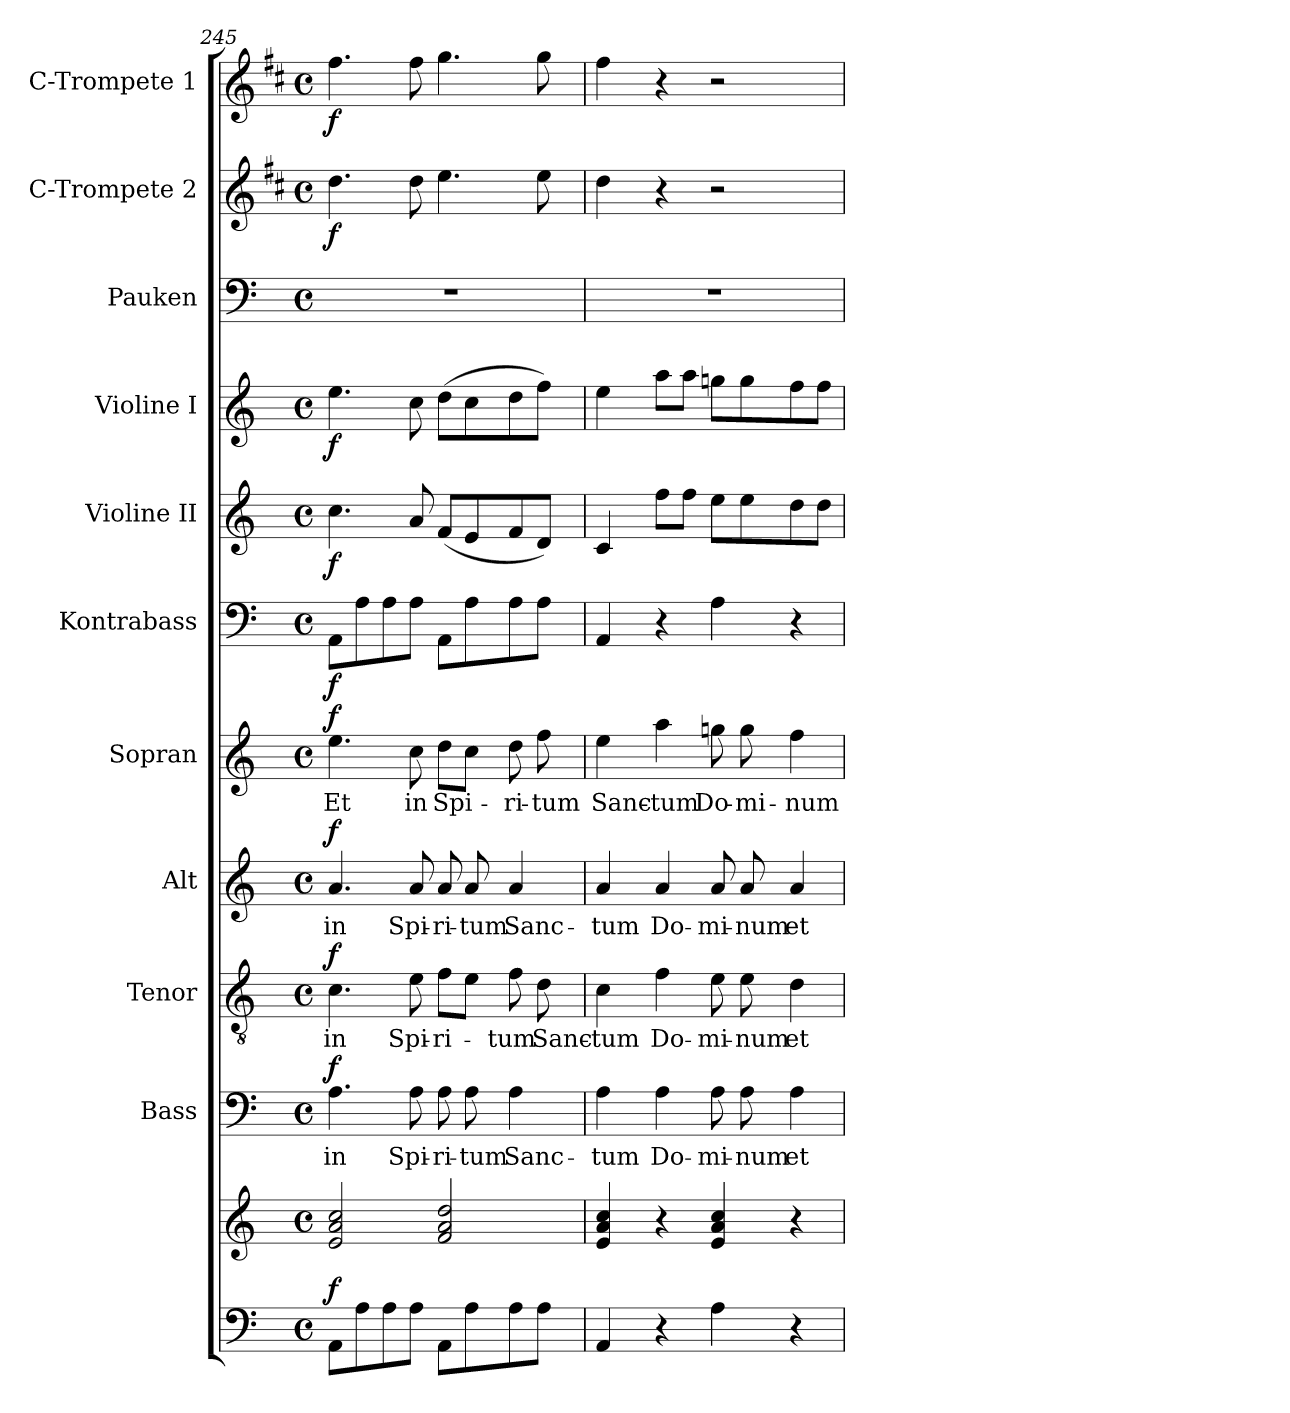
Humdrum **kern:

**kern	**kern	**dynam	**kern	**text	**dynam	**kern	**text	**dynam	**kern	**text	**dynam	**kern	**text	**dynam	**kern	**dynam	**kern	**dynam	**kern	**dynam	**kern	**kern	**dynam	**kern	**dynam
*part11	*part11	*part11	*part10	*part10	*part10	*part9	*part9	*part9	*part8	*part8	*part8	*part7	*part7	*part7	*part6	*part6	*part5	*part5	*part4	*part4	*part3	*part2	*part2	*part1	*part1
*staff12	*staff11	*staff11/12	*staff10	*staff10	*staff10	*staff9	*staff9	*staff9	*staff8	*staff8	*staff8	*staff7	*staff7	*staff7	*staff6	*staff6	*staff5	*staff5	*staff4	*staff4	*staff3	*staff2	*staff2	*staff1	*staff1
*	*	*	*I"Bass	*	*	*I"Tenor	*	*	*I"Alt	*	*	*I"Sopran	*	*	*I"Kontrabass	*	*I"Violine II	*	*I"Violine I	*	*I"Pauken	*I"C-Trompete 2	*	*I"C-Trompete 1	*
*	*	*	*I'B.	*	*	*I'T.	*	*	*I'A.	*	*	*I'S.	*	*	*I'Kb.	*	*I'Vl. II	*	*I'Vl. I	*	*I'Pk.	*I'C Trp. 2	*	*I'C Trp. 1	*
*clefF4	*clefG2	*	*clefF4	*	*	*clefGv2	*	*	*clefG2	*	*	*clefG2	*	*	*clefF4	*	*clefG2	*	*clefG2	*	*clefF4	*clefG2	*	*clefG2	*
*	*	*	*	*	*	*	*	*	*	*	*	*	*	*	*ITrd7c12	*	*	*	*	*	*	*ITrd1c2	*	*ITrd1c2	*
*k[]	*k[]	*	*k[]	*	*	*k[]	*	*	*k[]	*	*	*k[]	*	*	*k[]	*	*k[]	*	*k[]	*	*k[]	*k[]	*	*k[]	*
*C:	*C:	*	*C:	*	*	*C:	*	*	*C:	*	*	*C:	*	*	*C:	*	*C:	*	*C:	*	*C:	*C:	*	*C:	*
*M4/4	*M4/4	*	*M4/4	*	*	*M4/4	*	*	*M4/4	*	*	*M4/4	*	*	*M4/4	*	*M4/4	*	*M4/4	*	*M4/4	*M4/4	*	*M4/4	*
*met(c)	*met(c)	*	*met(c)	*	*	*met(c)	*	*	*met(c)	*	*	*met(c)	*	*	*met(c)	*	*met(c)	*	*met(c)	*	*met(c)	*met(c)	*	*met(c)	*
=245	=245	=245	=245	=245	=245	=245	=245	=245	=245	=245	=245	=245	=245	=245	=245	=245	=245	=245	=245	=245	=245	=245	=245	=245	=245
!	!	!LO:DY:a=2	!	!LO:LY:b	!LO:DY:a	!	!LO:LY:b	!LO:DY:a	!	!LO:LY:b	!LO:DY:a	!	!LO:LY:b	!LO:DY:a	!	!LO:DY:b	!	!LO:DY:b	!	!LO:DY:b	!	!	!LO:DY:b	!	!LO:DY:b
8AA\L	2e/ 2a/ 2cc/	f	4.A\	in	f	4.c\	in	f	4.a/	in	f	4.ee\	Et	f	8AAA\L	f	4.cc\	f	4.ee\	f	1r	4.cc\	f	4.ee\	f
8A\	.	.	.	.	.	.	.	.	.	.	.	.	.	.	8AA\	.	.	.	.	.	.	.	.	.	.
8A\	.	.	.	.	.	.	.	.	.	.	.	.	.	.	8AA\	.	.	.	.	.	.	.	.	.	.
!	!	!	!	!LO:LY:b	!	!	!LO:LY:b	!	!	!LO:LY:b	!	!	!LO:LY:b	!	!	!	!	!	!	!	!	!	!	!	!
8A\J	.	.	8A\	Spi-	.	8e\	Spi-	.	8a/	Spi-	.	8cc\	in	.	8AA\J	.	8a/	.	8cc\	.	.	8cc\	.	8ee\	.
!	!	!	!	!LO:LY:b	!	!	!LO:LY:b	!	!	!LO:LY:b	!	!	!LO:LY:b	!	!	!	!	!	!	!	!	!	!	!	!
8AA\L	2f/ 2a/ 2dd/	.	8A\	-ri-	.	8f\L	-ri-	.	8a/	-ri-	.	8dd\L	Spi-	.	8AAA\L	.	(<8f/L	.	(>8dd\L	.	.	4.dd\	.	4.ff\	.
!	!	!	!	!LO:LY:b	!	!	!	!	!	!LO:LY:b	!	!	!	!	!	!	!	!	!	!	!	!	!	!	!
8A\	.	.	8A\	-tum	.	8e\J	.	.	8a/	-tum	.	8cc\J	.	.	8AA\	.	8e/	.	8cc\	.	.	.	.	.	.
!	!	!	!	!LO:LY:b	!	!	!LO:LY:b	!	!	!LO:LY:b	!	!	!LO:LY:b	!	!	!	!	!	!	!	!	!	!	!	!
8A\	.	.	4A\	Sanc-	.	8f\	-tum	.	4a/	Sanc-	.	8dd\	-ri-	.	8AA\	.	8f/	.	8dd\	.	.	.	.	.	.
!	!	!	!	!	!	!	!LO:LY:b	!	!	!	!	!	!LO:LY:b	!	!	!	!	!	!	!	!	!	!	!	!
8A\J	.	.	.	.	.	8d\	Sanc-	.	.	.	.	8ff\	-tum	.	8AA\J	.	8d/J)	.	8ff\J)	.	.	8dd\	.	8ff\	.
=246	=246	=246	=246	=246	=246	=246	=246	=246	=246	=246	=246	=246	=246	=246	=246	=246	=246	=246	=246	=246	=246	=246	=246	=246	=246
!	!	!	!	!LO:LY:b	!	!	!LO:LY:b	!	!	!LO:LY:b	!	!	!LO:LY:b	!	!	!	!	!	!	!	!	!	!	!	!
4AA/	4e/ 4a/ 4cc/	.	4A\	-tum	.	4c\	-tum	.	4a/	-tum	.	4ee\	Sanc-	.	4AAA/	.	4c/	.	4ee\	.	1r	4cc\	.	4ee\	.
!	!	!	!	!LO:LY:b	!	!	!LO:LY:b	!	!	!LO:LY:b	!	!	!LO:LY:b	!	!	!	!	!	!	!	!	!	!	!	!
4r	4r	.	4A\	Do-	.	4f\	Do-	.	4a/	Do-	.	4aa\	-tum	.	4r	.	8ff\L	.	8aa\L	.	.	4r	.	4r	.
.	.	.	.	.	.	.	.	.	.	.	.	.	.	.	.	.	8ff\J	.	8aa\J	.	.	.	.	.	.
!	!	!	!	!LO:LY:b	!	!	!LO:LY:b	!	!	!LO:LY:b	!	!	!LO:LY:b	!	!	!	!	!	!	!	!	!	!	!	!
4A\	4e/ 4a/ 4cc/	.	8A\	-mi-	.	8e\	-mi-	.	8a/	-mi-	.	8ggn\	Do-	.	4AA\	.	8ee\L	.	8ggn\L	.	.	2r	.	2r	.
!	!	!	!	!LO:LY:b	!	!	!LO:LY:b	!	!	!LO:LY:b	!	!	!LO:LY:b	!	!	!	!	!	!	!	!	!	!	!	!
.	.	.	8A\	-num	.	8e\	-num	.	8a/	-num	.	8gg\	-mi-	.	.	.	8ee\	.	8gg\	.	.	.	.	.	.
!	!	!	!	!LO:LY:b	!	!	!LO:LY:b	!	!	!LO:LY:b	!	!	!LO:LY:b	!	!	!	!	!	!	!	!	!	!	!	!
4r	4r	.	4A\	et	.	4d\	et	.	4a/	et	.	4ff\	-num	.	4r	.	8dd\	.	8ff\	.	.	.	.	.	.
.	.	.	.	.	.	.	.	.	.	.	.	.	.	.	.	.	8dd\J	.	8ff\J	.	.	.	.	.	.
=	=	=	=	=	=	=	=	=	=	=	=	=	=	=	=	=	=	=	=	=	=	=	=	=	=
*-	*-	*-	*-	*-	*-	*-	*-	*-	*-	*-	*-	*-	*-	*-	*-	*-	*-	*-	*-	*-	*-	*-	*-	*-	*-
